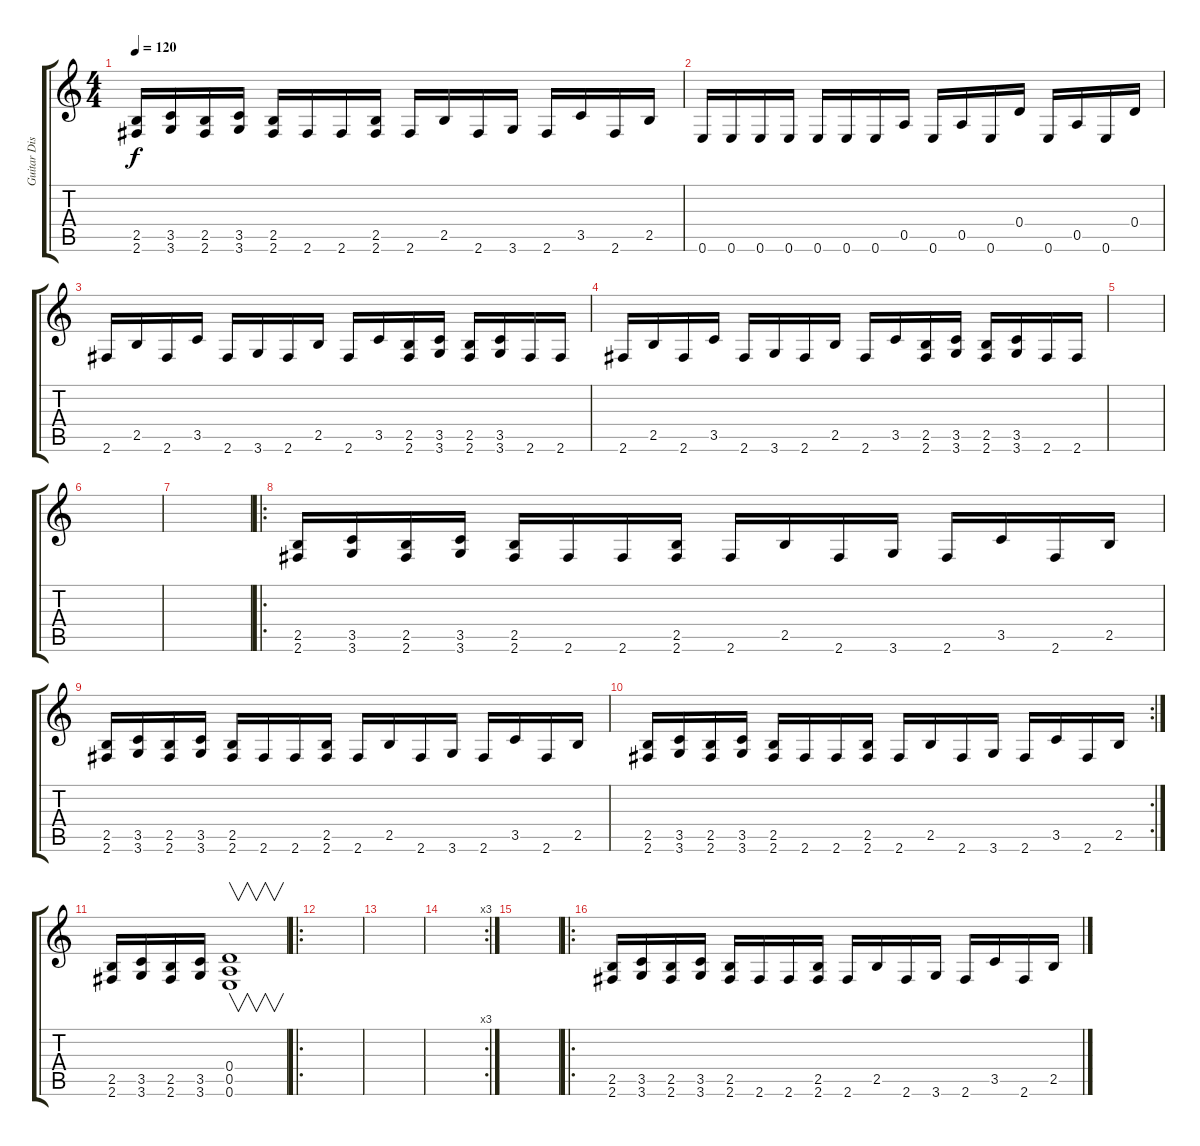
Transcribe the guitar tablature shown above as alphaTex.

\track ("Guitar Distortion" "Guitar Dis") {instrument distortionguitar}
\staff {score tabs}
\tuning (E4 B3 G3 D3 A2 E2) {hide}
\ts (4 4)
\tempo 120
\clef g2
\ks c
(2.5 2.6).16{dy f} (3.5 3.6).16 (2.5 2.6).16 (3.5 3.6).16 (2.5 2.6).16 2.6.16 2.6.16 (2.5 2.6).16 2.6.16 2.5.16 2.6.16 3.6.16 2.6.16 3.5.16 2.6.16 2.5.16 |
0.6.16 0.6.16 0.6.16 0.6.16 0.6.16 0.6.16 0.6.16 0.5.16 0.6.16 0.5.16 0.6.16 0.4.16 0.6.16 0.5.16 0.6.16 0.4.16 |
2.6.16 2.5.16 2.6.16 3.5.16 2.6.16 3.6.16 2.6.16 2.5.16 2.6.16 3.5.16 (2.5 2.6).16 (3.5 3.6).16 (2.5 2.6).16 (3.5 3.6).16 2.6.16 2.6.16 |
2.6.16 2.5.16 2.6.16 3.5.16 2.6.16 3.6.16 2.6.16 2.5.16 2.6.16 3.5.16 (2.5 2.6).16 (3.5 3.6).16 (2.5 2.6).16 (3.5 3.6).16 2.6.16 2.6.16 |
|
|
|
\ro
(2.5 2.6).16 (3.5 3.6).16 (2.5 2.6).16 (3.5 3.6).16 (2.5 2.6).16 2.6.16 2.6.16 (2.5 2.6).16 2.6.16 2.5.16 2.6.16 3.6.16 2.6.16 3.5.16 2.6.16 2.5.16 |
(2.5 2.6).16 (3.5 3.6).16 (2.5 2.6).16 (3.5 3.6).16 (2.5 2.6).16 2.6.16 2.6.16 (2.5 2.6).16 2.6.16 2.5.16 2.6.16 3.6.16 2.6.16 3.5.16 2.6.16 2.5.16 |
\rc 2
(2.5 2.6).16 (3.5 3.6).16 (2.5 2.6).16 (3.5 3.6).16 (2.5 2.6).16 2.6.16 2.6.16 (2.5 2.6).16 2.6.16 2.5.16 2.6.16 3.6.16 2.6.16 3.5.16 2.6.16 2.5.16 |
(2.5 2.6).16 (3.5 3.6).16 (2.5 2.6).16 (3.5 3.6).16 (0.4 0.5 0.6).1{v} |
\ro
|
|
\rc 3
|
|
\ro
(2.5 2.6).16 (3.5 3.6).16 (2.5 2.6).16 (3.5 3.6).16 (2.5 2.6).16 2.6.16 2.6.16 (2.5 2.6).16 2.6.16 2.5.16 2.6.16 3.6.16 2.6.16 3.5.16 2.6.16 2.5.16
